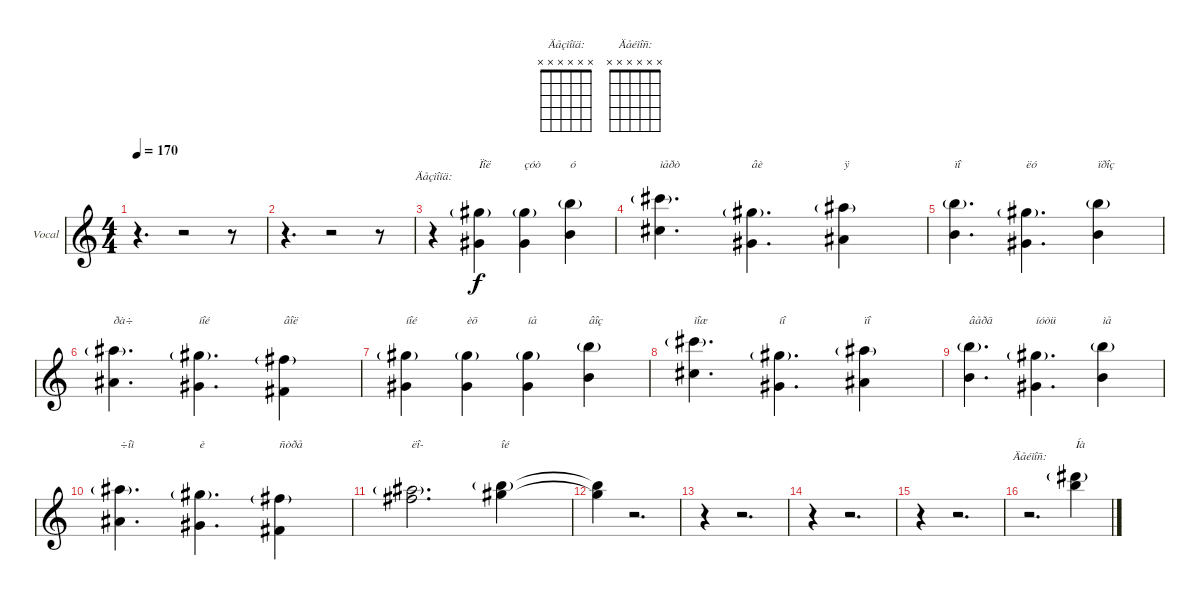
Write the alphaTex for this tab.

\bracketExtendMode groupsimilarinstruments
\firstSystemTrackNameOrientation horizontal
\otherSystemsTrackNameOrientation horizontal
\track ("Вокал" "Vocal") {instrument bassoon}
\staff {score}
\tuning (Eb4 Bb3 Gb3 Db3 Ab2 Eb2)
\displaytranspose 12
\chord ("Äåçìîíä:" x x x x x x)
\chord ("Äåéìîñ:" x x x x x x)
\ts (4 4)
\tempo 170
\clef g2
\ks c
r.4{d dy f} r.2 r.8 |
r.4{d} r.2 r.8 |
r.4{ch "Äåçìîíä:"} (5.1{g} 2.3).4{txt "Ïîë"} (5.1{g} 2.3).4{txt "çóò"} (8.1{g} 5.3).4{txt "ó"} |
(10.1{g} 7.3).4{d txt "ìåðò"} (5.1{g} 2.3).4{d txt "âè"} (7.1{g} 4.3).4{txt "ÿ"} |
(8.1{g} 5.3).4{d txt "ïî"} (5.1{g} 2.3).4{d txt "ëó"} (8.1{g} 5.3).4{txt "ïðîç"} |
(7.1{g} 4.3).4{d txt "ðà÷"} (5.1{g} 2.3).4{d txt "íîé"} (3.1{g} 0.3).4{txt "âîë"} |
(5.1{g} 2.3).4{txt "íîé"} (5.1{g} 2.3).4{txt "èõ"} (5.1{g} 2.3).4{txt "íå"} (8.1{g} 5.3).4{txt "âîç"} |
(10.1{g} 7.3).4{d txt "ìîæ"} (5.1{g} 2.3).4{d txt "íî"} (7.1{g} 4.3).4{txt "ïî"} |
(8.1{g} 5.3).4{d txt "âåðã"} (5.1{g} 2.3).4{d txt "íóòü"} (8.1{g} 5.3).4{txt "ìå"} |
(7.1{g} 4.3).4{d txt "÷îì"} (5.1{g} 2.3).4{d txt "è"} (3.1{g} 0.3).4{txt "ñòðå"} |
(7.1{g} 8.2).2{d txt "ëî-"} (8.1{g} 10.2).4{txt "îé"} |
(8.1{t} 10.2{t}).4 r.2{d} |
r.4 r.2{d} |
r.4 r.2{d} |
r.4 r.2{d} |
r.2{d ch "Äåéìîñ:"} (12.1{g} 13.2).4{txt "Íà"}
